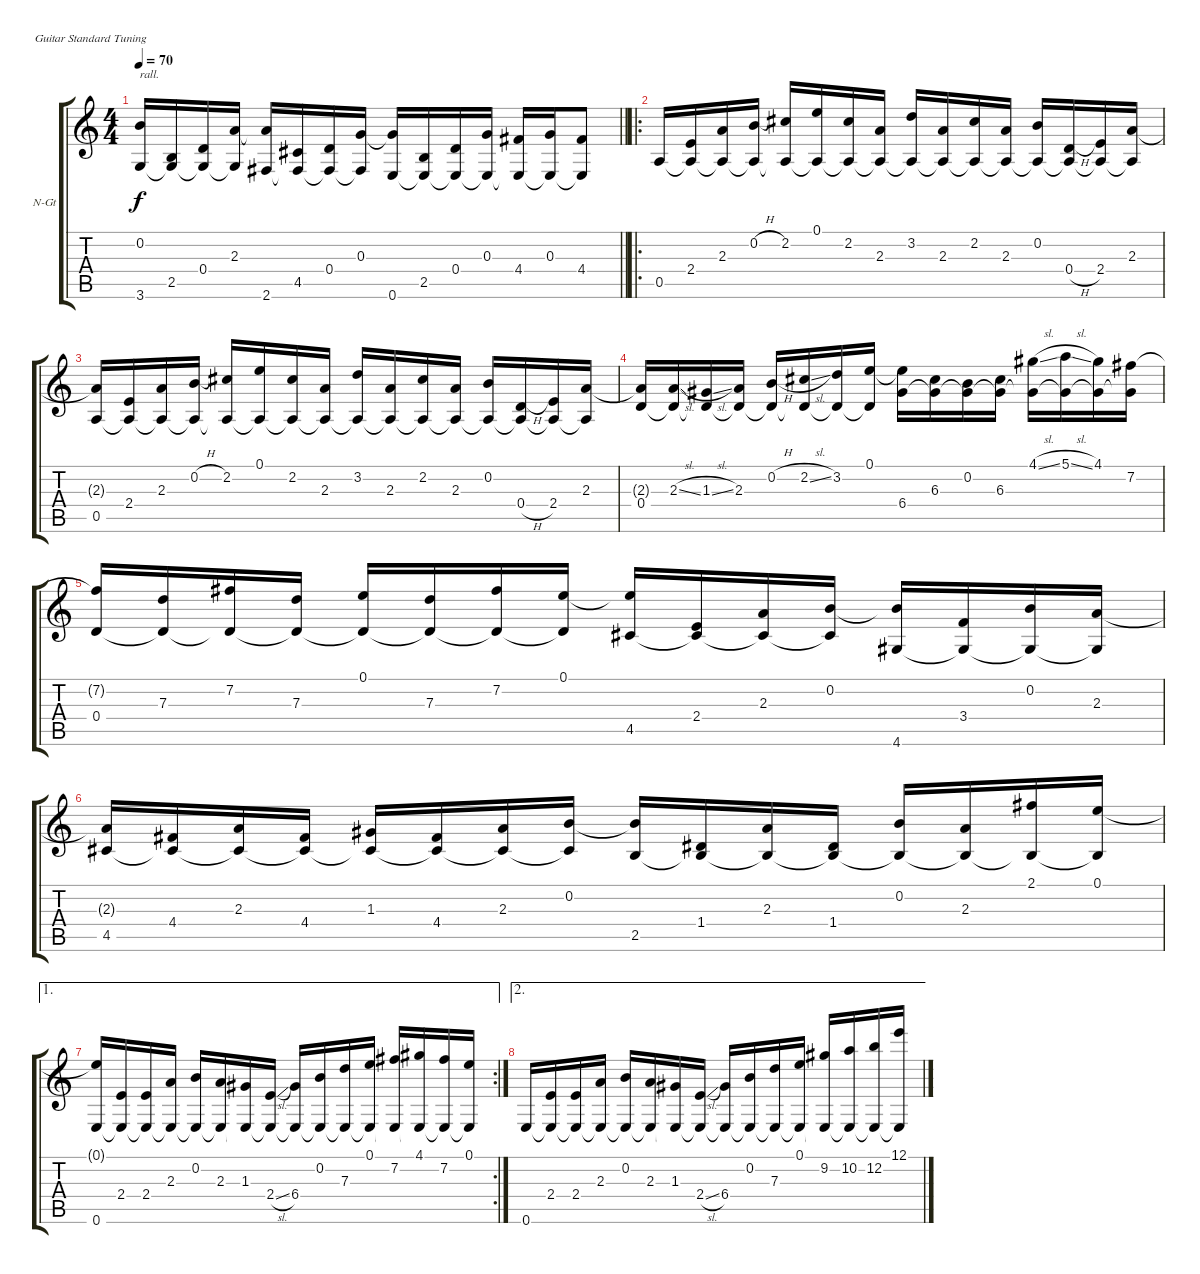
\bracketExtendMode groupsimilarinstruments
\firstSystemTrackNameOrientation horizontal
\otherSystemsTrackNameOrientation horizontal
\track ("Traccia 1" "N-Gt") {instrument acousticguitarnylon}
\staff {score tabs}
\tuning (E4 B3 G3 D3 A2 E2)
\ts (4 4)
\tempo 70
\clef g2
\barLineRight lightlight
\ks c
(0.2{t} 3.6).16{txt "rall." dy f} (2.5 3.6{t}).16 (0.4 3.6{t}).16 (2.3 3.6{t}).16 (2.3{t} 2.6).16 (4.5 2.6{t}).16 (0.4 2.6{t}).16 (0.3 2.6{t}).16 (0.3{t} 0.6).16 (2.5 0.6{t}).16 (0.4 0.6{t}).16 (0.3 0.6{t}).16 (4.4 0.6{t}).16 (0.3 0.6{t}).16 (4.4 0.6{t}).8 |
\ro
0.5.16 (2.4 0.5{t}).16 (2.3 0.5{t}).16 (0.2{h} 0.5{t}).16 (2.2 0.5{t}).16 (0.1 0.5{t}).16 (2.2 0.5{t}).16 (2.3 0.5{t}).16 (3.2 0.5{t}).16 (2.3 0.5{t}).16 (2.2 0.5{t}).16 (2.3 0.5{t}).16 (0.2 0.5{t}).16 (0.4{h} 0.5{t}).16 (2.4 0.5{t}).16 (2.3 0.5{t}).16 |
(2.3{t} 0.5).16 (2.4 0.5{t}).16 (2.3 0.5{t}).16 (0.2{h} 0.5{t}).16 (2.2 0.5{t}).16 (0.1 0.5{t}).16 (2.2 0.5{t}).16 (2.3 0.5{t}).16 (3.2 0.5{t}).16 (2.3 0.5{t}).16 (2.2 0.5{t}).16 (2.3 0.5{t}).16 (0.2 0.5{t}).16 (0.4{h} 0.5{t}).16 (2.4 0.5{t}).16 (2.3 0.5{t}).16 |
(2.3{t} 0.4).16 (2.3{sl} 0.4{t}).16 (1.3{sl} 0.4{t}).16 (2.3 0.4{t}).16 (0.2{h} 0.4{t}).16 (2.2{sl} 0.4{t}).16 (3.2 0.4{t}).16 (0.1 0.4{t}).16 (0.1{t} 6.4).16 (6.3 6.4{t}).16 (0.2 6.4{t}).16 (6.3 6.4{t}).16 (4.1{sl} 6.4{t}).16 (5.1{sl} 6.4{t}).16 (4.1 6.4{t}).16 (7.2 6.4{t}).16 |
(7.2{t} 0.4).16 (7.3 0.4{t}).16 (7.2 0.4{t}).16 (7.3 0.4{t}).16 (0.1 0.4{t}).16 (7.3 0.4{t}).16 (7.2 0.4{t}).16 (0.1 0.4{t}).16 (0.1{t} 4.5).16 (2.4 4.5{t}).16 (2.3 4.5{t}).16 (0.2 4.5{t}).16 (0.2{t} 4.6).16 (3.4 4.6{t}).16 (0.2 4.6{t}).16 (2.3 4.6{t}).16 |
(2.3{t} 4.5).16 (4.4 4.5{t}).16 (2.3 4.5{t}).16 (4.4 4.5{t}).16 (1.3 4.5{t}).16 (4.4 4.5{t}).16 (2.3 4.5{t}).16 (0.2 4.5{t}).16 (0.2{t} 2.5).16 (1.4 2.5{t}).16 (2.3 2.5{t}).16 (1.4 2.5{t}).16 (0.2 2.5{t}).16 (2.3 2.5{t}).16 (2.1 2.5{t}).16 (0.1 2.5{t}).16 |
\ae 1
\rc 2
(0.1{t} 0.6).16 (2.4 0.6{t}).16 (2.4 0.6{t}).16 (2.3 0.6{t}).16 (0.2 0.6{t}).16 (2.3 0.6{t}).16 (1.3 0.6{t}).16 (2.4{sl} 0.6{t}).16 (6.4 0.6{t}).16 (0.2 0.6{t}).16 (7.3 0.6{t}).16 (0.1 0.6{t}).16 (7.2 0.6{t}).16 (4.1 0.6{t}).16 (7.2 0.6{t}).16 (0.1 0.6{t}).16 |
\ae 2
0.6.16 (2.4 0.6{t}).16 (2.4 0.6{t}).16 (2.3 0.6{t}).16 (0.2 0.6{t}).16 (2.3 0.6{t}).16 (1.3 0.6{t}).16 (2.4{sl} 0.6{t}).16 (6.4 0.6{t}).16 (0.2 0.6{t}).16 (7.3 0.6{t}).16 (0.1 0.6{t}).16 (9.2 0.6{t}).16 (10.2 0.6{t}).16 (12.2 0.6{t}).16 (12.1 0.6{t}).16
